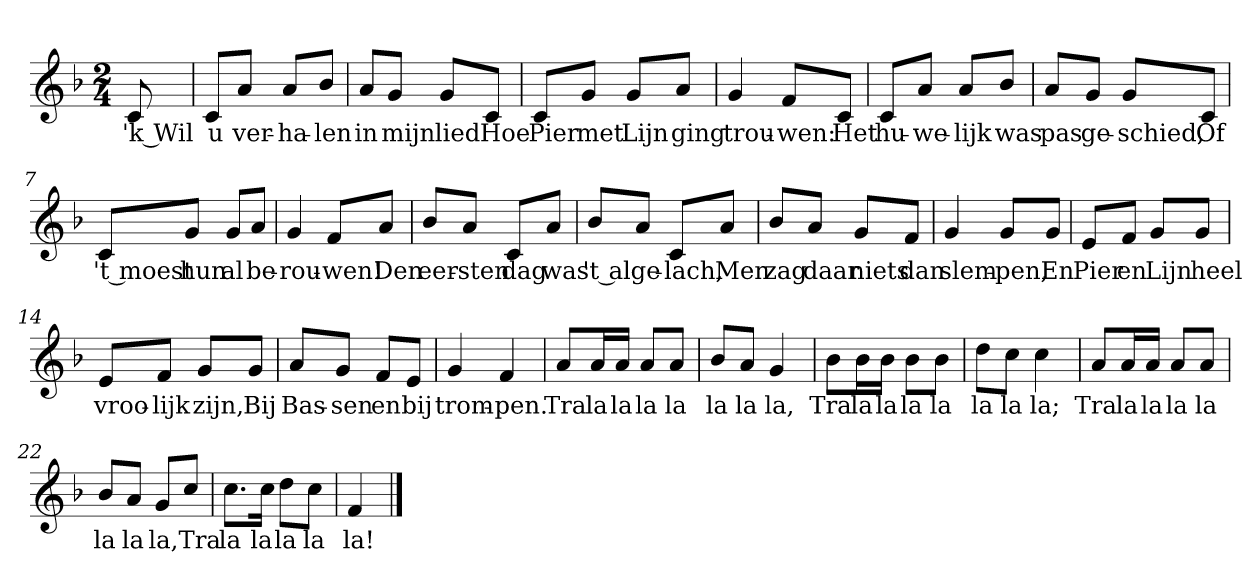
**kern	**text
*part1	*part1
*staff1	*staff1
*clefG2	*
*k[b-]	*
*F:	*
*M2/4	*
*MM120	*
=	=
8c	'k Wil
=1	=1
8c/L	u
8a/J	ver-
8a/L	-ha-
8b-/J	-len
=2	=2
8a/L	in
8g/J	mijn
8g/L	lied
8c/J	Hoe
=3	=3
8c/L	Pier
8g/J	met
8g/L	Lijn
8a/J	ging
=4	=4
4g	trou-
8f/L	-wen:
8c/J	Het
=5	=5
8c/L	hu-
8a/J	-we-
8a/L	-lijk
8b-/J	was
=6	=6
8a/L	pas
8g/J	ge-
8g/L	-schied,
8c/J	Of
=7	=7
8c/L	't moest
8g/J	hun
8g/L	al
8a/J	be-
=8	=8
4g	-rou-
8f/L	-wen!
8a/J	Den
=9	=9
8b-/L	eer-
8a/J	-sten
8c/L	dag
8a/J	was
=10	=10
8b-/L	't al
8a/J	ge-
8c/L	-lach,
8a/J	Men
=11	=11
8b-/L	zag
8a/J	daar
8g/L	niets
8f/J	dan
=12	=12
4g	slem-
8g/L	-pen,
8g/J	En
=13	=13
8e/L	Pier
8f/J	en
8g/L	Lijn
8g/J	heel
=14	=14
8e/L	vroo-
8f/J	-lijk
8g/L	zijn,
8g/J	Bij
=15	=15
8a/L	Bas-
8g/J	-sen
8f/L	en
8e/J	bij
=16	=16
4g	trom-
4f	-pen.
=17	=17
8a/L	Tra
16a/L	la
16a/JJ	la
8a/L	la
8a/J	la
=18	=18
8b-/L	la
8a/J	la
4g	la,
=19	=19
8b-\L	Tra
16b-\L	la
16b-\JJ	la
8b-\L	la
8b-\J	la
=20	=20
8dd\L	la
8cc\J	la
4cc	la;
=21	=21
8a/L	Tra
16a/L	la
16a/JJ	la
8a/L	la
8a/J	la
=22	=22
8b-/L	la
8a/J	la
8g/L	la,
8cc/J	Tra
=23	=23
8.cc\L	la
16cc\Jk	la
8dd\L	la
8cc\J	la
=24	=24
4f	la!
==	==
*-	*-
